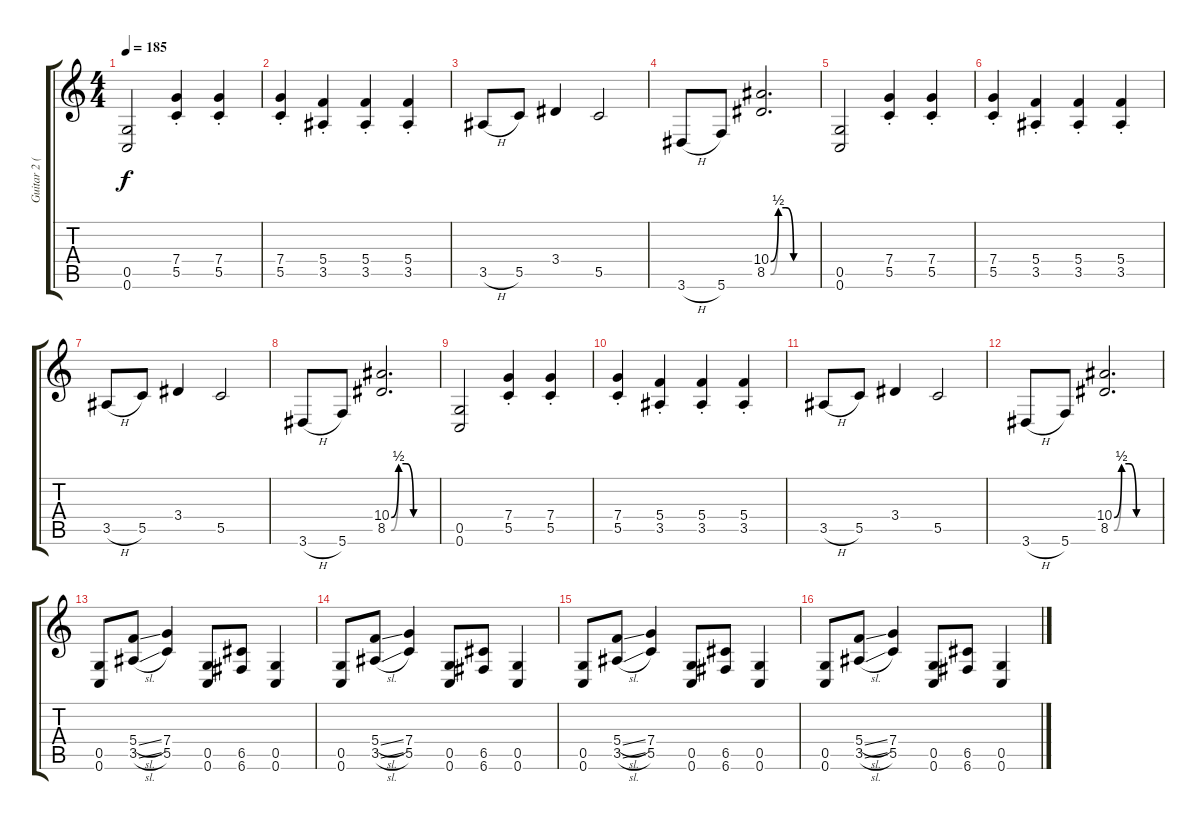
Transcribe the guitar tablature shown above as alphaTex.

\track ("Guitar 2 (and solos)" "Guitar 2 (") {instrument overdrivenguitar}
\staff {score tabs}
\tuning (D4 A3 F3 C3 G2 C2) {hide}
\ts (4 4)
\tempo 185
\clef g2
\ks c
(0.5 0.6).2{dy f} (7.4{st} 5.5{st}).4 (7.4{st} 5.5{st}).4 |
(7.4{st} 5.5{st}).4 (5.4{st} 3.5{st}).4 (5.4{st} 3.5{st}).4 (5.4{st} 3.5{st}).4 |
3.5{h}.8 5.5.8 3.4.4 5.5.2 |
3.6{h}.8 5.6.8 (10.4{be (custom 0 0 10 2 20 2 30 0 60 0)} 8.5{be (custom 0 0 10 2 20 2 30 0 60 0)}).2{d} |
(0.5 0.6).2 (7.4{st} 5.5{st}).4 (7.4{st} 5.5{st}).4 |
(7.4{st} 5.5{st}).4 (5.4{st} 3.5{st}).4 (5.4{st} 3.5{st}).4 (5.4{st} 3.5{st}).4 |
3.5{h}.8 5.5.8 3.4.4 5.5.2 |
3.6{h}.8 5.6.8 (10.4{be (custom 0 0 10 2 20 2 30 0 60 0)} 8.5{be (custom 0 0 10 2 20 2 30 0 60 0)}).2{d} |
(0.5 0.6).2 (7.4{st} 5.5{st}).4 (7.4{st} 5.5{st}).4 |
(7.4{st} 5.5{st}).4 (5.4{st} 3.5{st}).4 (5.4{st} 3.5{st}).4 (5.4{st} 3.5{st}).4 |
3.5{h}.8 5.5.8 3.4.4 5.5.2 |
3.6{h}.8 5.6.8 (10.4{be (custom 0 0 10 2 20 2 30 0 60 0)} 8.5{be (custom 0 0 10 2 20 2 30 0 60 0)}).2{d} |
(0.5 0.6).8 (5.4{sl} 3.5{sl}).8 (7.4 5.5).4 (0.5 0.6).8 (6.5 6.6).8 (0.5 0.6).4 |
(0.5 0.6).8 (5.4{sl} 3.5{sl}).8 (7.4 5.5).4 (0.5 0.6).8 (6.5 6.6).8 (0.5 0.6).4 |
(0.5 0.6).8 (5.4{sl} 3.5{sl}).8 (7.4 5.5).4 (0.5 0.6).8 (6.5 6.6).8 (0.5 0.6).4 |
(0.5 0.6).8 (5.4{sl} 3.5{sl}).8 (7.4 5.5).4 (0.5 0.6).8 (6.5 6.6).8 (0.5 0.6).4
